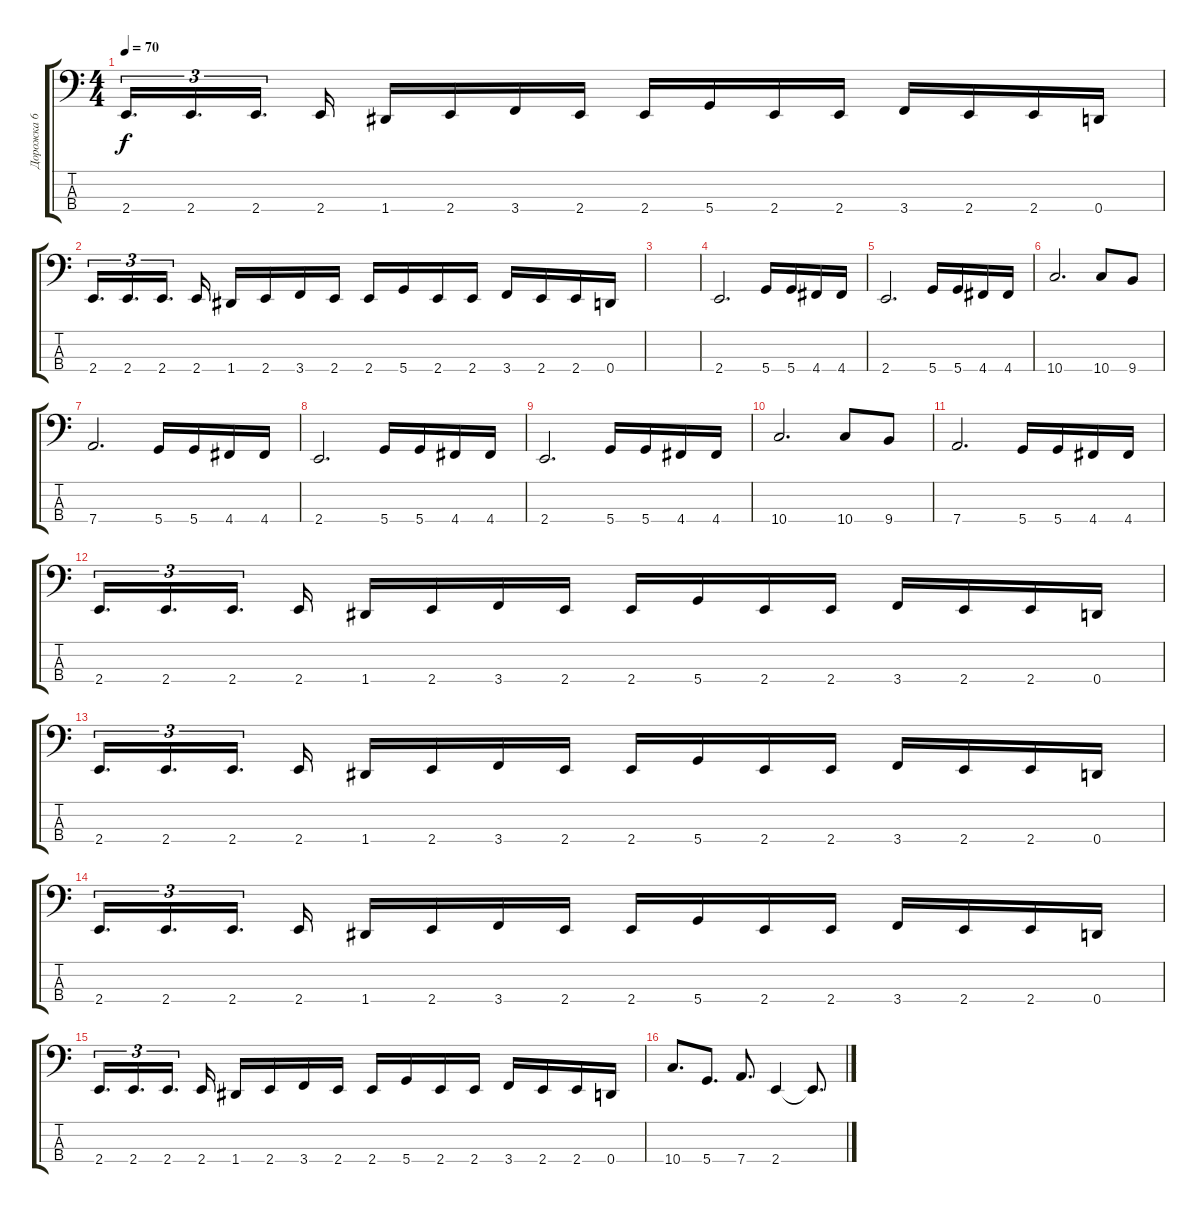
\track ("Дорожка 6" "Дорожка 6") {instrument electricbassfinger}
\staff {score tabs}
\tuning (G2 D2 A1 D1) {hide}
\ts (4 4)
\tempo 70
\clef f4
\ks c
2.4.16{d tu (3 2) dy f} 2.4.16{d tu (3 2)} 2.4.16{d tu (3 2) beam splitsecondary} 2.4.16 1.4.16 2.4.16 3.4.16 2.4.16 2.4.16 5.4.16 2.4.16 2.4.16 3.4.16 2.4.16 2.4.16 0.4.16 |
2.4.16{d tu (3 2)} 2.4.16{d tu (3 2)} 2.4.16{d tu (3 2) beam splitsecondary} 2.4.16 1.4.16 2.4.16 3.4.16 2.4.16 2.4.16 5.4.16 2.4.16 2.4.16 3.4.16 2.4.16 2.4.16 0.4.16 |
|
2.4.2{d} 5.4.16 5.4.16 4.4.16 4.4.16 |
2.4.2{d} 5.4.16 5.4.16 4.4.16 4.4.16 |
10.4.2{d} 10.4.8 9.4.8 |
7.4.2{d} 5.4.16 5.4.16 4.4.16 4.4.16 |
2.4.2{d} 5.4.16 5.4.16 4.4.16 4.4.16 |
2.4.2{d} 5.4.16 5.4.16 4.4.16 4.4.16 |
10.4.2{d} 10.4.8 9.4.8 |
7.4.2{d} 5.4.16 5.4.16 4.4.16 4.4.16 |
2.4.16{d tu (3 2)} 2.4.16{d tu (3 2)} 2.4.16{d tu (3 2) beam splitsecondary} 2.4.16 1.4.16 2.4.16 3.4.16 2.4.16 2.4.16 5.4.16 2.4.16 2.4.16 3.4.16 2.4.16 2.4.16 0.4.16 |
2.4.16{d tu (3 2)} 2.4.16{d tu (3 2)} 2.4.16{d tu (3 2) beam splitsecondary} 2.4.16 1.4.16 2.4.16 3.4.16 2.4.16 2.4.16 5.4.16 2.4.16 2.4.16 3.4.16 2.4.16 2.4.16 0.4.16 |
2.4.16{d tu (3 2)} 2.4.16{d tu (3 2)} 2.4.16{d tu (3 2) beam splitsecondary} 2.4.16 1.4.16 2.4.16 3.4.16 2.4.16 2.4.16 5.4.16 2.4.16 2.4.16 3.4.16 2.4.16 2.4.16 0.4.16 |
2.4.16{d tu (3 2)} 2.4.16{d tu (3 2)} 2.4.16{d tu (3 2) beam splitsecondary} 2.4.16 1.4.16 2.4.16 3.4.16 2.4.16 2.4.16 5.4.16 2.4.16 2.4.16 3.4.16 2.4.16 2.4.16 0.4.16 |
10.4.8{d} 5.4.8{d} 7.4.8{d} 2.4.4 2.4{t}.8{d}
